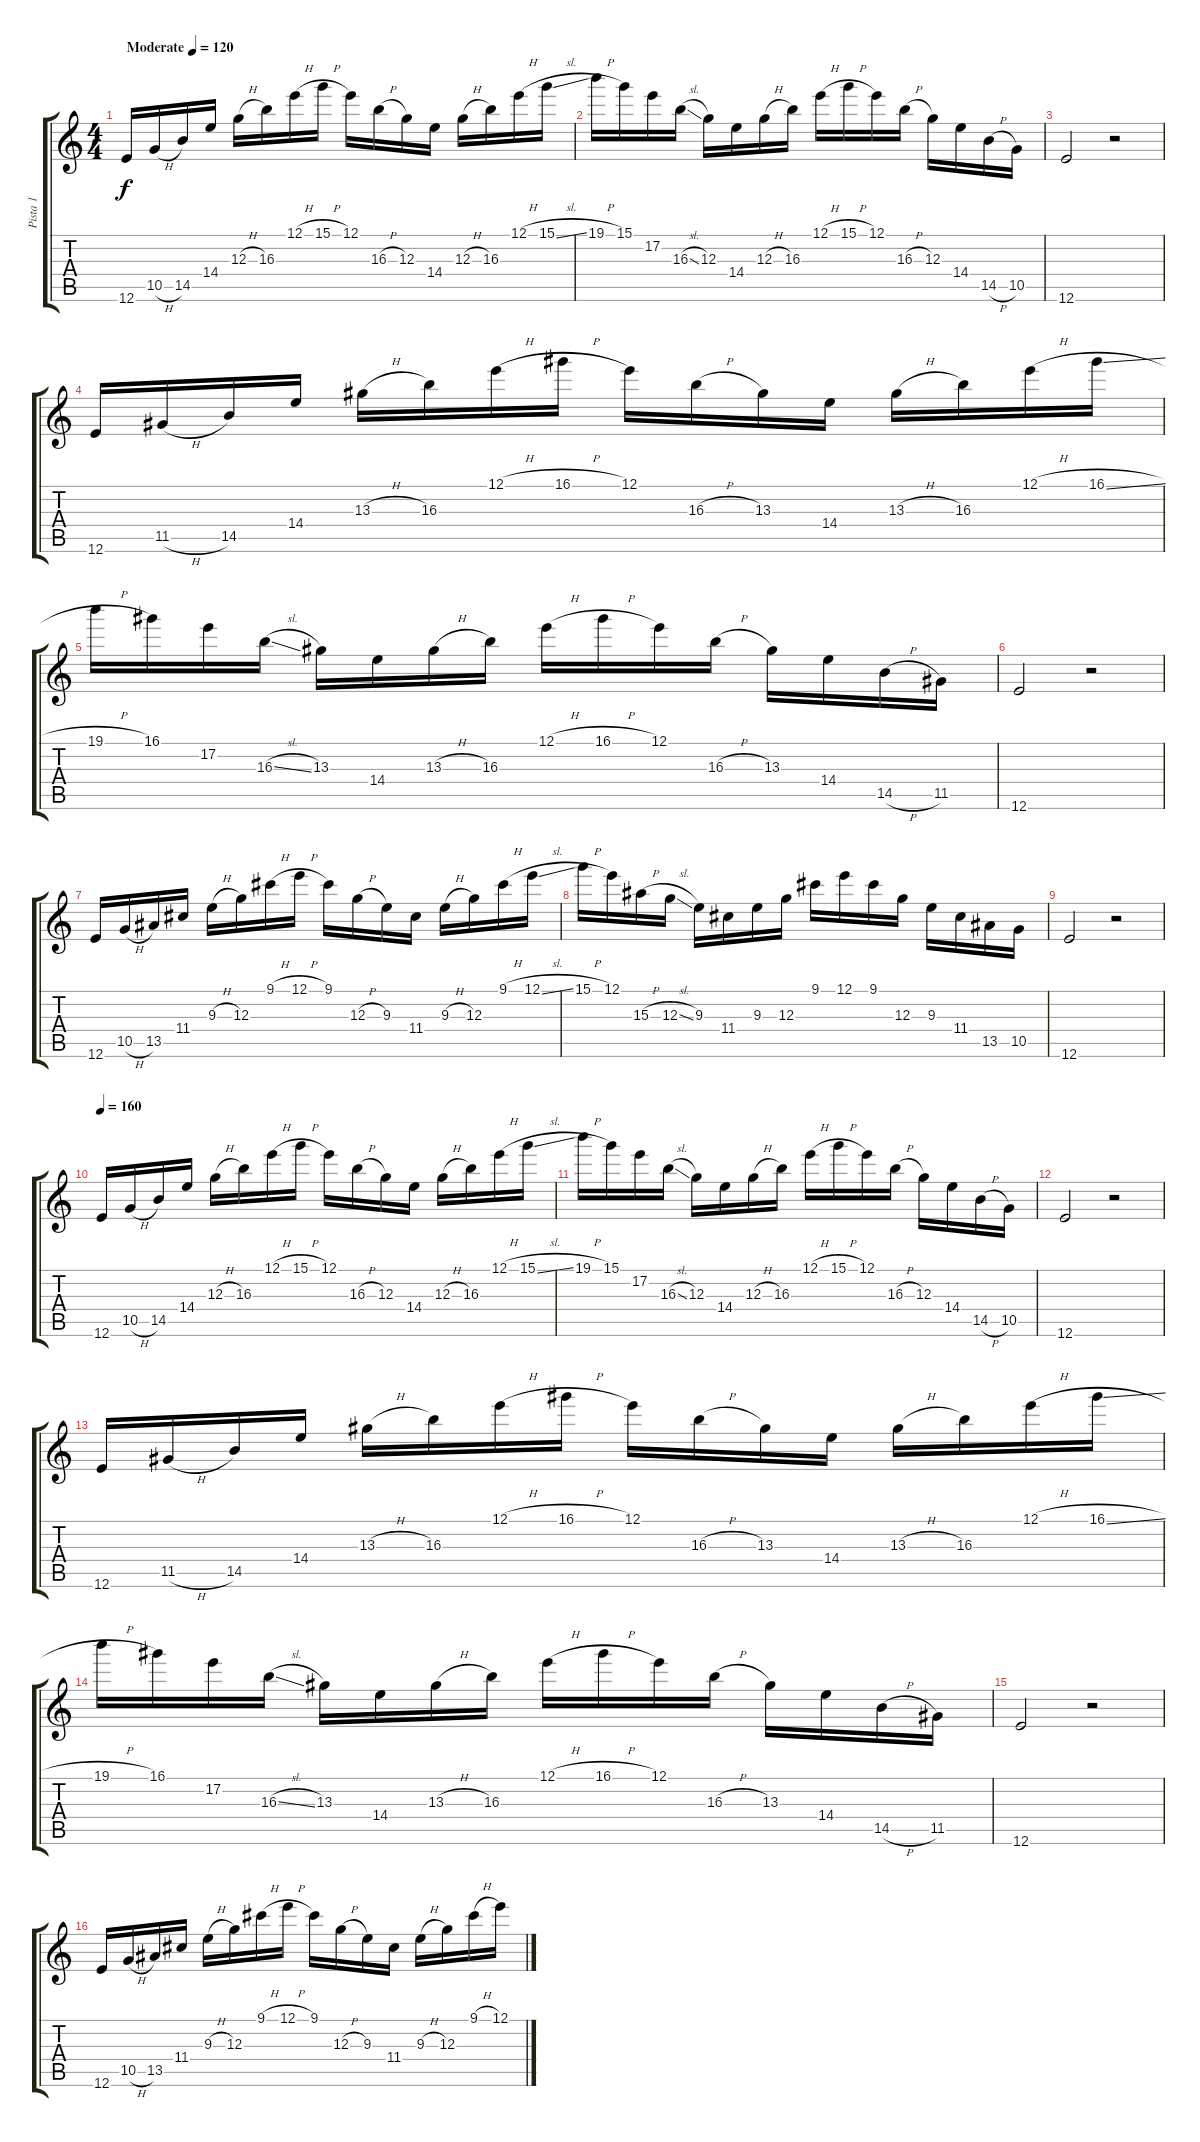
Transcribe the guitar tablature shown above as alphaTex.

\track ("Pista 1" "Pista 1") {instrument distortionguitar}
\staff {score tabs}
\tuning (E4 B3 G3 D3 A2 E2) {hide}
\ts (4 4)
\tempo (120 "Moderate")
\clef g2
\ks c
12.6.16{dy f instrument distortionguitar} 10.5{h}.16 14.5.16 14.4.16 12.3{h}.16 16.3.16 12.1{h}.16 15.1{h}.16 12.1.16 16.3{h}.16 12.3.16 14.4.16 12.3{h}.16 16.3.16 12.1{h}.16 15.1{sl}.16 |
19.1{h}.16 15.1.16 17.2.16 16.3{sl}.16 12.3.16 14.4.16 12.3{h}.16 16.3.16 12.1{h}.16 15.1{h}.16 12.1.16 16.3{h}.16 12.3.16 14.4.16 14.5{h}.16 10.5.16 |
12.6.2 r.2 |
12.6.16 11.5{h}.16 14.5.16 14.4.16 13.3{h}.16 16.3.16 12.1{h}.16 16.1{h}.16 12.1.16 16.3{h}.16 13.3.16 14.4.16 13.3{h}.16 16.3.16 12.1{h}.16 16.1{sl}.16 |
19.1{h}.16 16.1.16 17.2.16 16.3{sl}.16 13.3.16 14.4.16 13.3{h}.16 16.3.16 12.1{h}.16 16.1{h}.16 12.1.16 16.3{h}.16 13.3.16 14.4.16 14.5{h}.16 11.5.16 |
12.6.2 r.2 |
12.6.16 10.5{h}.16 13.5.16 11.4.16 9.3{h}.16 12.3.16 9.1{h}.16 12.1{h}.16 9.1.16 12.3{h}.16 9.3.16 11.4.16 9.3{h}.16 12.3.16 9.1{h}.16 12.1{sl}.16 |
15.1{h}.16 12.1.16 15.3{h}.16 12.3{sl}.16 9.3.16 11.4.16 9.3.16 12.3.16 9.1.16 12.1.16 9.1.16 12.3.16 9.3.16 11.4.16 13.5.16 10.5.16 |
12.6.2 r.2 |
\tempo 160
12.6.16 10.5{h}.16 14.5.16 14.4.16 12.3{h}.16 16.3.16 12.1{h}.16 15.1{h}.16 12.1.16 16.3{h}.16 12.3.16 14.4.16 12.3{h}.16 16.3.16 12.1{h}.16 15.1{sl}.16 |
19.1{h}.16 15.1.16 17.2.16 16.3{sl}.16 12.3.16 14.4.16 12.3{h}.16 16.3.16 12.1{h}.16 15.1{h}.16 12.1.16 16.3{h}.16 12.3.16 14.4.16 14.5{h}.16 10.5.16 |
12.6.2 r.2 |
12.6.16 11.5{h}.16 14.5.16 14.4.16 13.3{h}.16 16.3.16 12.1{h}.16 16.1{h}.16 12.1.16 16.3{h}.16 13.3.16 14.4.16 13.3{h}.16 16.3.16 12.1{h}.16 16.1{sl}.16 |
19.1{h}.16 16.1.16 17.2.16 16.3{sl}.16 13.3.16 14.4.16 13.3{h}.16 16.3.16 12.1{h}.16 16.1{h}.16 12.1.16 16.3{h}.16 13.3.16 14.4.16 14.5{h}.16 11.5.16 |
12.6.2 r.2 |
12.6.16 10.5{h}.16 13.5.16 11.4.16 9.3{h}.16 12.3.16 9.1{h}.16 12.1{h}.16 9.1.16 12.3{h}.16 9.3.16 11.4.16 9.3{h}.16 12.3.16 9.1{h}.16 12.1{sl}.16
